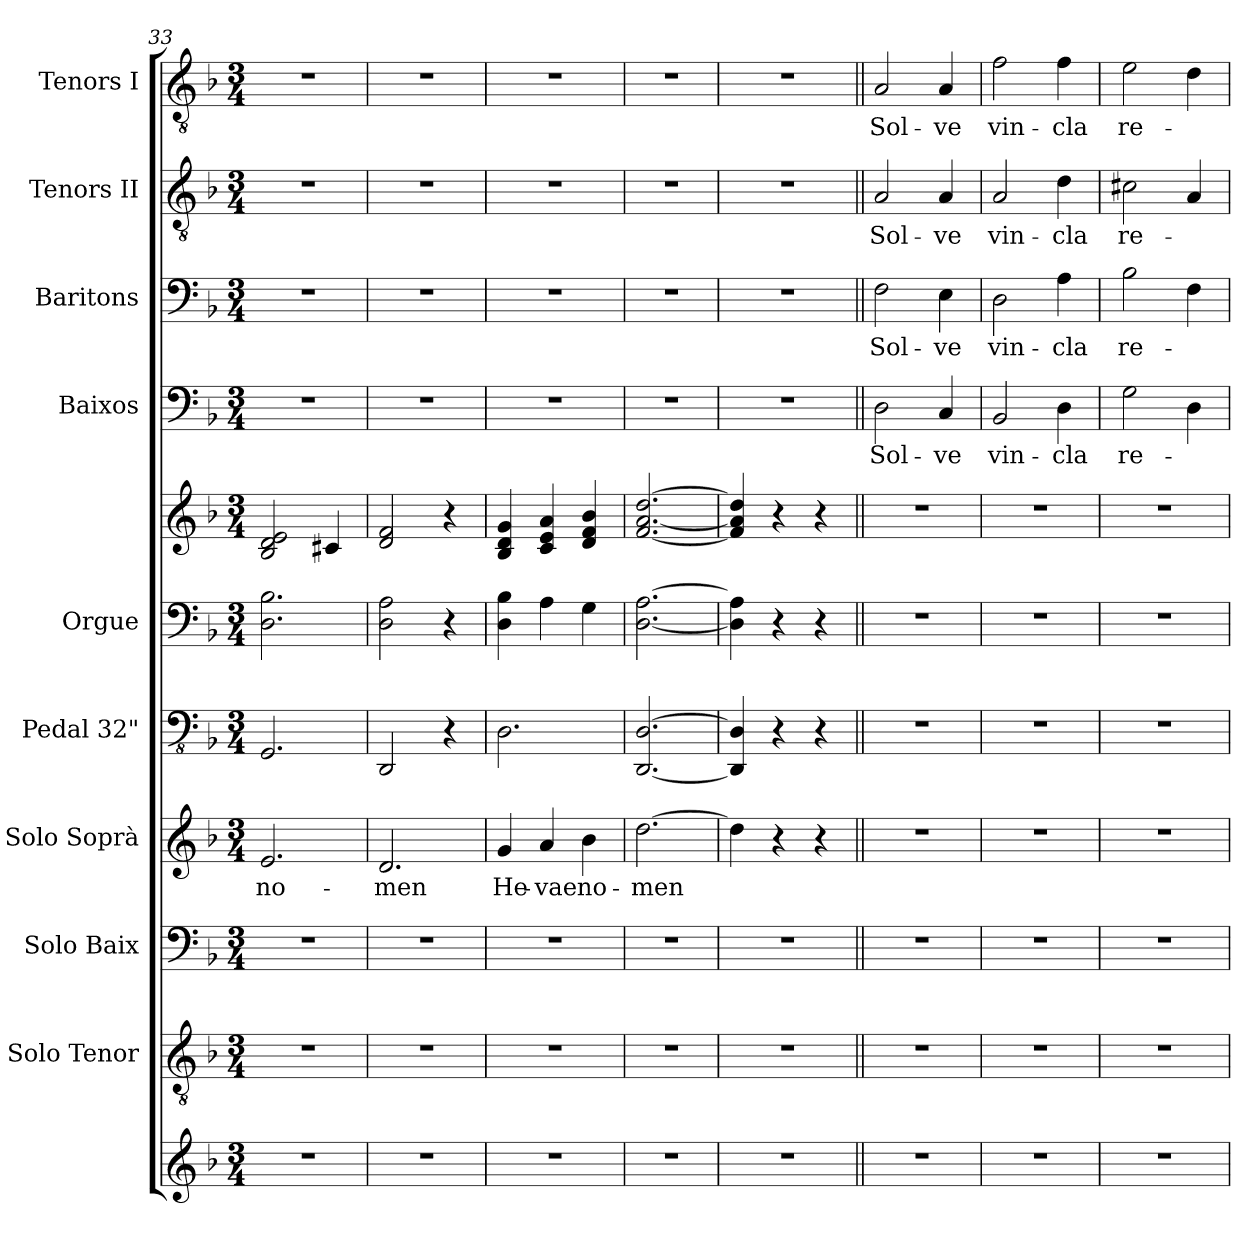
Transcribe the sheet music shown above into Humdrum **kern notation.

**kern	**kern	**kern	**kern	**text	**kern	**kern	**kern	**kern	**text	**kern	**text	**kern	**text	**kern	**text
*part10	*part9	*part8	*part7	*part7	*part6	*part5	*part5	*part4	*part4	*part3	*part3	*part2	*part2	*part1	*part1
*staff11	*staff10	*staff9	*staff8	*staff8	*staff7	*staff6	*staff5	*staff4	*staff4	*staff3	*staff3	*staff2	*staff2	*staff1	*staff1
*	*I"Solo Tenor	*I"Solo Baix	*I"Solo Soprà	*	*I"Pedal 32"	*I"Orgue	*	*I"Baixos	*	*I"Baritons	*	*I"Tenors II	*	*I"Tenors I	*
*clefG2	*clefGv2	*clefF4	*clefG2	*	*clefFv4	*clefF4	*clefG2	*clefF4	*	*clefF4	*	*clefGv2	*	*clefGv2	*
*k[b-]	*k[b-]	*k[b-]	*k[b-]	*	*k[b-]	*k[b-]	*k[b-]	*k[b-]	*	*k[b-]	*	*k[b-]	*	*k[b-]	*
*F:	*F:	*F:	*F:	*	*F:	*F:	*F:	*F:	*	*F:	*	*F:	*	*F:	*
*M3/4	*M3/4	*M3/4	*M3/4	*	*M3/4	*M3/4	*M3/4	*M3/4	*	*M3/4	*	*M3/4	*	*M3/4	*
=33	=33	=33	=33	=33	=33	=33	=33	=33	=33	=33	=33	=33	=33	=33	=33
2.r	2.r	2.r	2.e/	no-	2.GGG/	2.D\ 2.B-\	2B-/ 2d/ 2e/	2.r	.	2.r	.	2.r	.	2.r	.
.	.	.	.	.	.	.	4c#X/	.	.	.	.	.	.	.	.
=34	=34	=34	=34	=34	=34	=34	=34	=34	=34	=34	=34	=34	=34	=34	=34
2.r	2.r	2.r	2.d/	-men	2DDD/	2D\ 2A\	2d/ 2f/	2.r	.	2.r	.	2.r	.	2.r	.
.	.	.	.	.	4r	4r	4r	.	.	.	.	.	.	.	.
=35	=35	=35	=35	=35	=35	=35	=35	=35	=35	=35	=35	=35	=35	=35	=35
2.r	2.r	2.r	4g/	He-	2.DD\	4D\ 4B-\	4B-/ 4d/ 4g/	2.r	.	2.r	.	2.r	.	2.r	.
.	.	.	4a/	-vae	.	4A\	4c/ 4e/ 4a/	.	.	.	.	.	.	.	.
.	.	.	4b-\	no-	.	4G\	4d/ 4f/ 4b-/	.	.	.	.	.	.	.	.
=36	=36	=36	=36	=36	=36	=36	=36	=36	=36	=36	=36	=36	=36	=36	=36
2.r	2.r	2.r	[2.dd\	-men	[2.DDD/ [2.DD/	[2.D\ [2.A\	[2.f/ [2.a/ [2.dd/	2.r	.	2.r	.	2.r	.	2.r	.
=37	=37	=37	=37	=37	=37	=37	=37	=37	=37	=37	=37	=37	=37	=37	=37
2.r	2.r	2.r	4dd\]	.	4DDD/] 4DD/]	4D\] 4A\]	4f/] 4a/] 4dd/]	2.r	.	2.r	.	2.r	.	2.r	.
.	.	.	4r	.	4r	4r	4r	.	.	.	.	.	.	.	.
.	.	.	4r	.	4r	4r	4r	.	.	.	.	.	.	.	.
=38||	=38||	=38||	=38||	=38||	=38||	=38||	=38||	=38||	=38||	=38||	=38||	=38||	=38||	=38||	=38||
*	*	*	*	*	*	*	*	*	*	*	*	*	*	*MM80	*
2.r	2.r	2.r	2.r	.	2.r	2.r	2.r	2D\	Sol-	2F\	Sol-	2A/	Sol-	2A/	Sol-
.	.	.	.	.	.	.	.	4C/	-ve	4E\	-ve	4A/	-ve	4A/	-ve
=39	=39	=39	=39	=39	=39	=39	=39	=39	=39	=39	=39	=39	=39	=39	=39
2.r	2.r	2.r	2.r	.	2.r	2.r	2.r	2BB-/	vin-	2D\	vin-	2A/	vin-	2f\	vin-
.	.	.	.	.	.	.	.	4D\	-cla	4A\	-cla	4d\	-cla	4f\	-cla
!!LO:PB:g=z
=40	=40	=40	=40	=40	=40	=40	=40	=40	=40	=40	=40	=40	=40	=40	=40
2.r	2.r	2.r	2.r	.	2.r	2.r	2.r	2G\	re-	2B-\	re-	2c#X\	re-	2e\	re-
.	.	.	.	.	.	.	.	4D\	.	4F\	.	4A/	.	4d\	.
=	=	=	=	=	=	=	=	=	=	=	=	=	=	=	=
*-	*-	*-	*-	*-	*-	*-	*-	*-	*-	*-	*-	*-	*-	*-	*-
